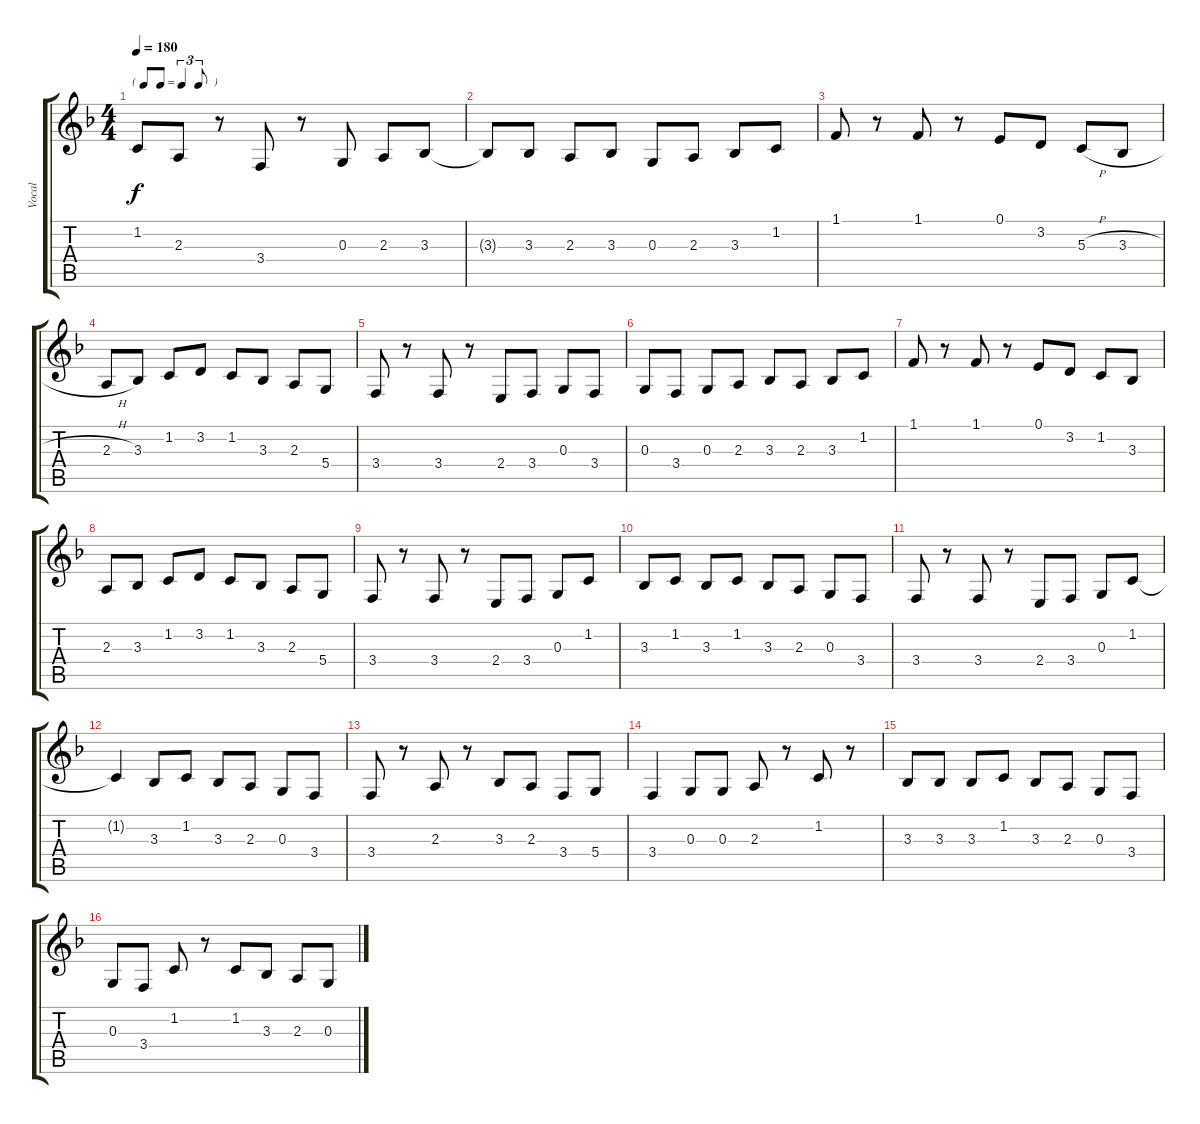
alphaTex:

\track ("Vocal" "Vocal") {instrument choiraahs}
\staff {score tabs}
\tuning (E4 B3 G3 D3 A2 E2) {hide}
\ts (4 4)
\tf triplet8th
\tempo 180
\clef g2
\ks f
1.2.8{dy f} 2.3.8 r.8 3.4.8 r.8 0.3.8 2.3.8 3.3.8 |
3.3{t}.8 3.3.8 2.3.8 3.3.8 0.3.8 2.3.8 3.3.8 1.2.8 |
1.1.8 r.8 1.1.8 r.8 0.1.8 3.2.8 5.3{h}.8 3.3{h}.8 |
2.3{h}.8 3.3.8 1.2.8 3.2.8 1.2.8 3.3.8 2.3.8 5.4.8 |
3.4.8 r.8 3.4.8 r.8 2.4.8 3.4.8 0.3.8 3.4.8 |
0.3.8 3.4.8 0.3.8 2.3.8 3.3.8 2.3.8 3.3.8 1.2.8 |
1.1.8 r.8 1.1.8 r.8 0.1.8 3.2.8 1.2.8 3.3.8 |
2.3.8 3.3.8 1.2.8 3.2.8 1.2.8 3.3.8 2.3.8 5.4.8 |
3.4.8 r.8 3.4.8 r.8 2.4.8 3.4.8 0.3.8 1.2.8 |
3.3.8 1.2.8 3.3.8 1.2.8 3.3.8 2.3.8 0.3.8 3.4.8 |
3.4.8 r.8 3.4.8 r.8 2.4.8 3.4.8 0.3.8 1.2.8 |
1.2{t}.4 3.3.8 1.2.8 3.3.8 2.3.8 0.3.8 3.4.8 |
3.4.8 r.8 2.3.8 r.8 3.3.8 2.3.8 3.4.8 5.4.8 |
3.4.4 0.3.8 0.3.8 2.3.8 r.8 1.2.8 r.8 |
3.3.8 3.3.8 3.3.8 1.2.8 3.3.8 2.3.8 0.3.8 3.4.8 |
0.3.8 3.4.8 1.2.8 r.8 1.2.8 3.3.8 2.3.8 0.3.8
